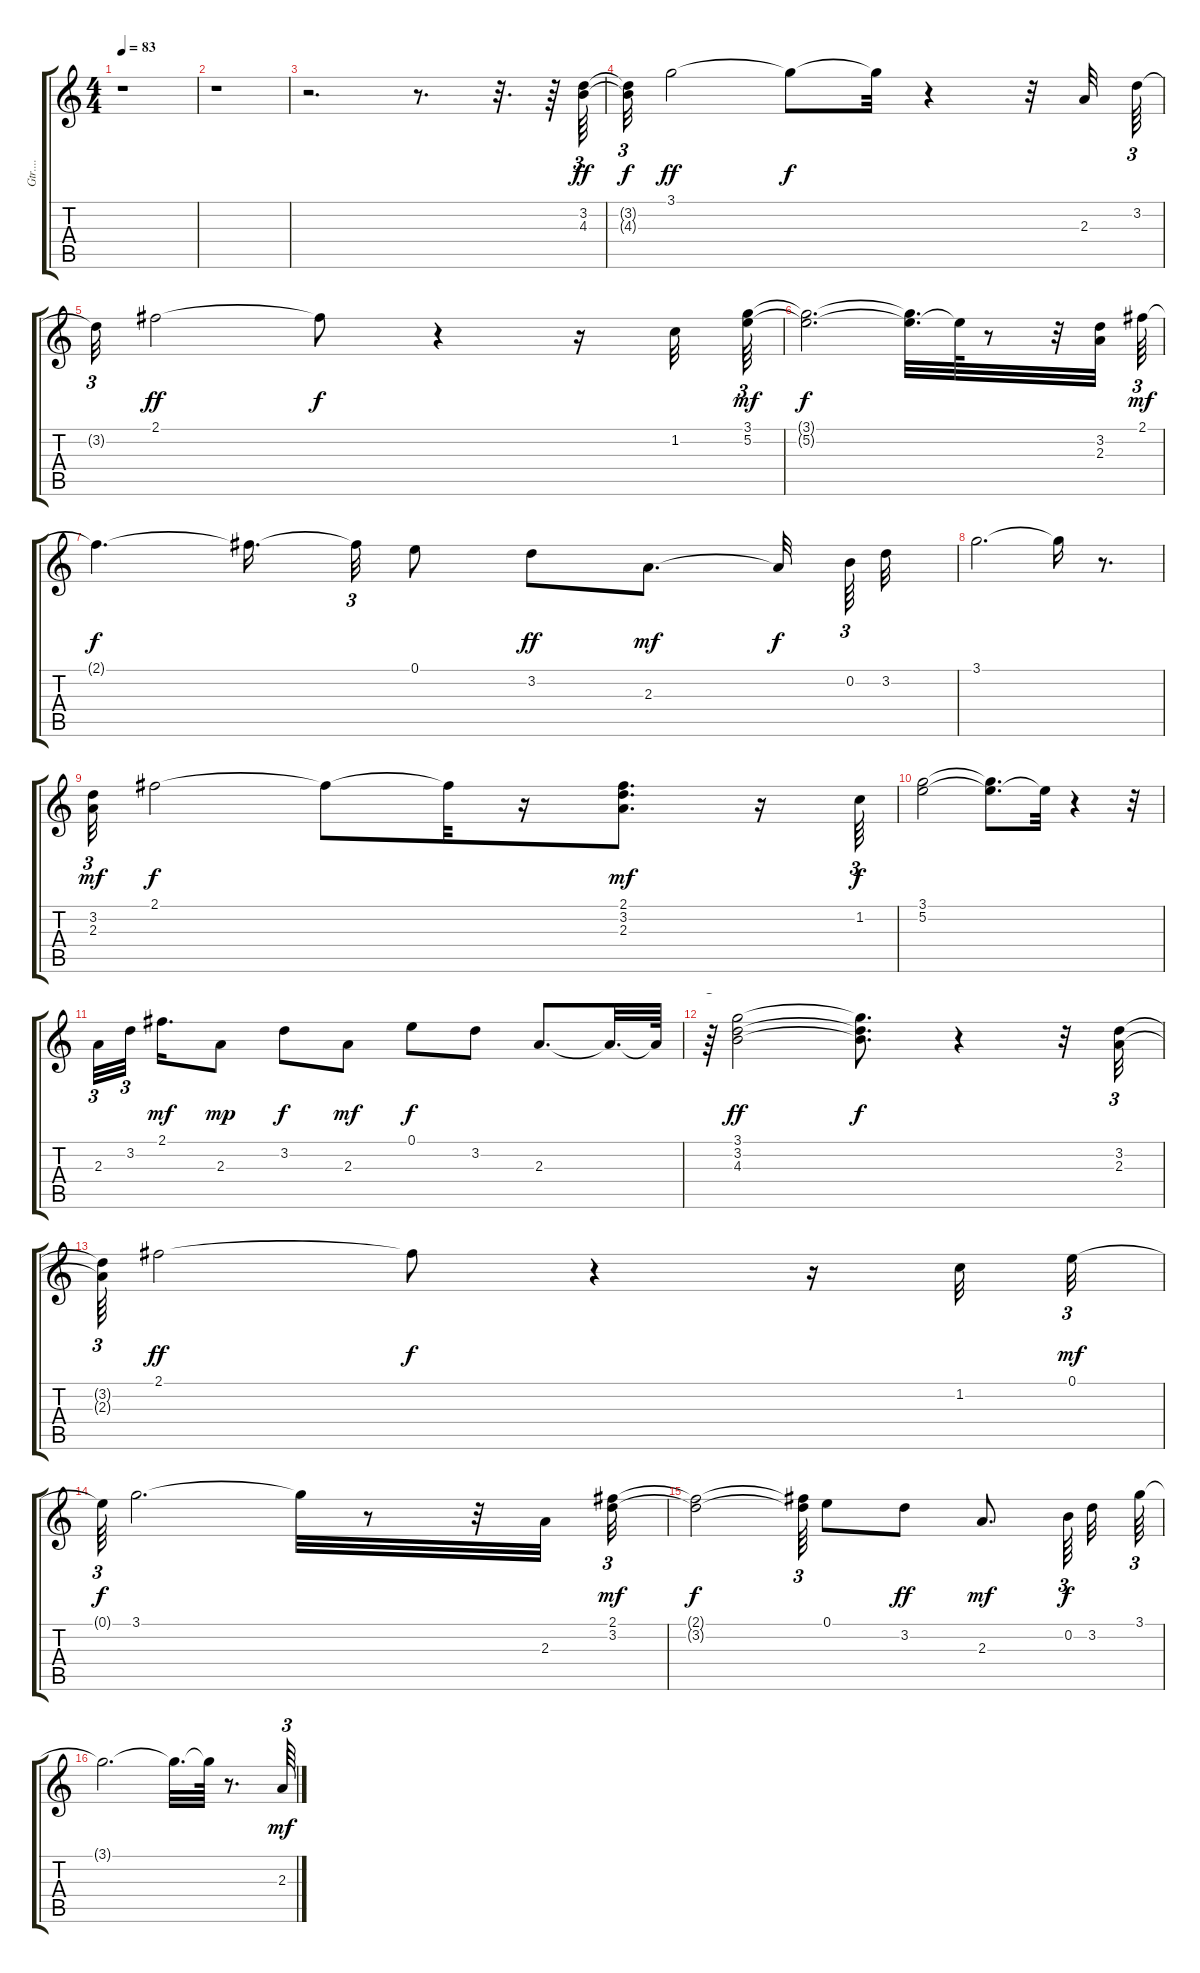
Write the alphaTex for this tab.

\track ("Gtr....             " "Gtr....   ") {instrument electricguitarclean}
\staff {score tabs}
\tuning (E4 B3 G3 D3 A2 E2) {hide}
\ts (4 4)
\tempo 83
\clef g2
\ks c
r.1{dy f} |
r.1 |
r.2{d} r.8{d} r.32{d} r.64 (3.2 4.3).64{tu (3 2) dy ff} |
(3.2{t} 4.3{t}).32{tu (3 2) dy f} 3.1.2{dy ff} 3.1{t}.8{dy f} 3.1{t}.32 r.4 r.32 2.3.32 3.2.64{tu (3 2)} |
3.2{t}.32{tu (3 2)} 2.1.2{dy ff} 2.1{t}.8{dy f} r.4 r.16 1.2.32 (3.1 5.2).64{tu (3 2) dy mf} |
(3.1{t} 5.2{t}).2{d dy f} (3.1{t} 5.2{t}).32{d} 5.2{t}.64 r.8 r.32 (3.2 2.3).32 2.1.64{tu (3 2) dy mf} |
2.1{t}.4{d dy f} 2.1{t}.16{d} 2.1{t}.32{tu (3 2)} 0.1.8 3.2.8{dy ff} 2.3.8{d dy mf} 2.3{t}.32{dy f} 0.2.64{tu (3 2)} 3.2.32 |
3.1.2{d} 3.1{t}.16 r.8{d} |
(3.2 2.3).32{tu (3 2) dy mf} 2.1.2{dy f} 2.1{t}.8 2.1{t}.32 r.16 (2.1 3.2 2.3).8{d dy mf} r.16 1.2.64{tu (3 2) dy f} |
(3.1 5.2).2 (3.1{t} 5.2{t}).8{d} 5.2{t}.32 r.4 r.32 |
2.3.32{tu (3 2)} 3.2.32{tu (3 2)} 2.1.16{d dy mf} 2.3.8{dy mp} 3.2.8{dy f} 2.3.8{dy mf} 0.1.8{dy f} 3.2.8 2.3.8{d} 2.3{t}.32{d} 2.3{t}.64 |
r.64{tu (3 2)} (3.1 3.2 4.3).2{dy ff} (3.1{t} 3.2{t} 4.3{t}).8{d dy f} r.4 r.32 (3.2 2.3).32{tu (3 2)} |
(3.2{t} 2.3{t}).64{tu (3 2)} 2.1.2{dy ff} 2.1{t}.8{dy f} r.4 r.16 1.2.32 0.1.32{tu (3 2) dy mf} |
0.1{t}.64{tu (3 2) dy f} 3.1.2{d} 3.1{t}.32 r.8 r.32 2.3.32 (2.1 3.2).32{tu (3 2) dy mf} |
(2.1{t} 3.2{t}).2{dy f} (2.1{t} 3.2{t}).64{tu (3 2)} 0.1.8 3.2.8{dy ff} 2.3.8{d dy mf} 0.2.64{tu (3 2) dy f} 3.2.32 3.1.64{tu (3 2)} |
3.1{t}.2{d} 3.1{t}.32{d} 3.1{t}.64 r.8{d} 2.3.64{tu (3 2) dy mf}
